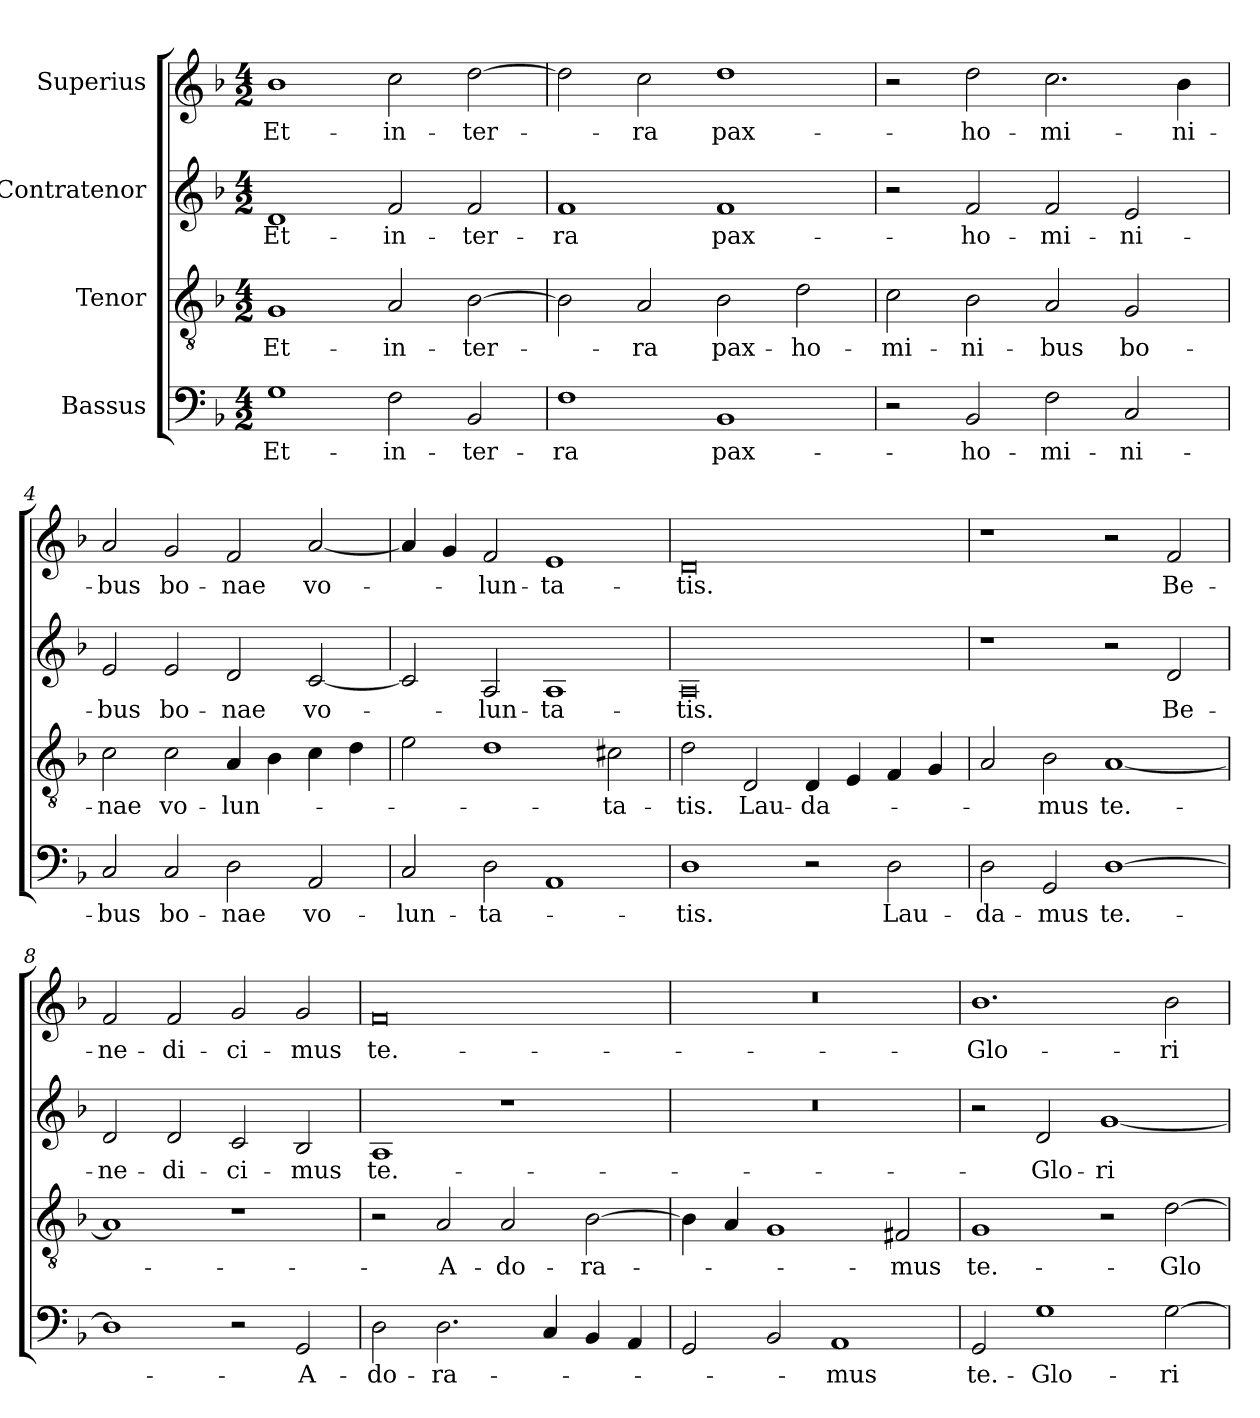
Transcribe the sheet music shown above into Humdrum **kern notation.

**kern	**text	**kern	**text	**kern	**text	**kern	**text
*part4	*part4	*part3	*part3	*part2	*part2	*part1	*part1
*staff4	*staff4	*staff3	*staff3	*staff2	*staff2	*staff1	*staff1
*I"Bassus	*	*I"Tenor	*	*I"Contratenor	*	*I"Superius	*
*clefF4	*	*clefGv2	*	*clefG2	*	*clefG2	*
*k[b-]	*	*k[b-]	*	*k[b-]	*	*k[b-]	*
*M4/2	*	*M4/2	*	*M4/2	*	*M4/2	*
=1	=1	=1	=1	=1	=1	=1	=1
1G\	Et-	1G/	Et-	1d/	Et-	1b-\	Et-
2F\	in-	2A/	in-	2f/	in-	2cc\	in-
2BB-/	ter-	[2B-\	ter-	2f/	ter-	[2dd\	ter-
=2	=2	=2	=2	=2	=2	=2	=2
1F\	-ra	2B-\]	.	1f/	-ra	2dd\]	.
.	.	2A/	-ra	.	.	2cc\	-ra
1BB-/	pax-	2B-\	pax-	1f/	pax-	1dd\	pax-
.	.	2d\	ho-	.	.	.	.
=3	=3	=3	=3	=3	=3	=3	=3
2r	.	2c\	-mi-	2r	.	2r	.
2BB-/	ho-	2B-\	-ni-	2f/	ho-	2dd\	ho-
2F\	-mi-	2A/	-bus	2f/	-mi-	2.cc\	-mi-
2C/	-ni-	2G/	bo-	2e/	-ni-	.	.
.	.	.	.	.	.	4b-\	-ni-
=4	=4	=4	=4	=4	=4	=4	=4
2C/	-bus	2c\	-nae	2e/	-bus	2a/	-bus
2C/	bo-	2c\	vo-	2e/	bo-	2g/	bo-
2D\	-nae	4A/	-lun-	2d/	-nae	2f/	-nae
.	.	4B-\	.	.	.	.	.
2AA/	vo-	4c\	.	[2c/	vo-	[2a/	vo-
.	.	4d\	.	.	.	.	.
=5	=5	=5	=5	=5	=5	=5	=5
2C/	-lun-	2e\	.	2c/]	.	4a/]	.
.	.	.	.	.	.	4g/	.
2D\	-ta-	1d\	.	2A/	-lun-	2f/	-lun-
1AA/	.	.	.	1A/	-ta-	1e/	-ta-
.	.	2c#X\	-ta-	.	.	.	.
=6	=6	=6	=6	=6	=6	=6	=6
1D\	-tis.	2d\	-tis.	0A/	-tis.	0d/	-tis.
.	.	2D/	Lau-	.	.	.	.
2r	.	4D/	-da-	.	.	.	.
.	.	4E/	.	.	.	.	.
2D\	Lau-	4F/	.	.	.	.	.
.	.	4G/	.	.	.	.	.
=7	=7	=7	=7	=7	=7	=7	=7
2D\	-da-	2A/	.	1r	.	1r	.
2GG/	-mus	2B-\	-mus	.	.	.	.
[1D\	te.-	[1A/	te.-	2r	.	2r	.
.	.	.	.	2d/	Be-	2f/	Be-
=8	=8	=8	=8	=8	=8	=8	=8
1D\]	.	1A/]	.	2d/	-ne-	2f/	-ne-
.	.	.	.	2d/	-di-	2f/	-di-
2r	.	1r	.	2c/	-ci-	2g/	-ci-
2GG/	A-	.	.	2B-/	-mus	2g/	-mus
=9	=9	=9	=9	=9	=9	=9	=9
2D\	-do-	2r	.	1A/	te.-	0f/	te.-
2.D\	-ra-	2A/	A-	.	.	.	.
.	.	2A/	-do-	1r	.	.	.
4C/	.	.	.	.	.	.	.
4BB-/	.	[2B-\	-ra-	.	.	.	.
4AA/	.	.	.	.	.	.	.
=10	=10	=10	=10	=10	=10	=10	=10
2GG/	.	4B-\]	.	0r	.	0r	.
.	.	4A/	.	.	.	.	.
2BB-/	.	1G/	.	.	.	.	.
1AA/	-mus	.	.	.	.	.	.
.	.	2F#X/	-mus	.	.	.	.
=11	=11	=11	=11	=11	=11	=11	=11
2GG/	te.-	1G/	te.-	2r	.	1.b-\	Glo-
1G\	Glo-	.	.	2d/	Glo-	.	.
.	.	2r	.	[1g/	-ri-	.	.
[2G\	-ri-	[2d\	Glo-	.	.	2b-\	-ri-
=	=	=	=	=	=	=	=
*-	*-	*-	*-	*-	*-	*-	*-
